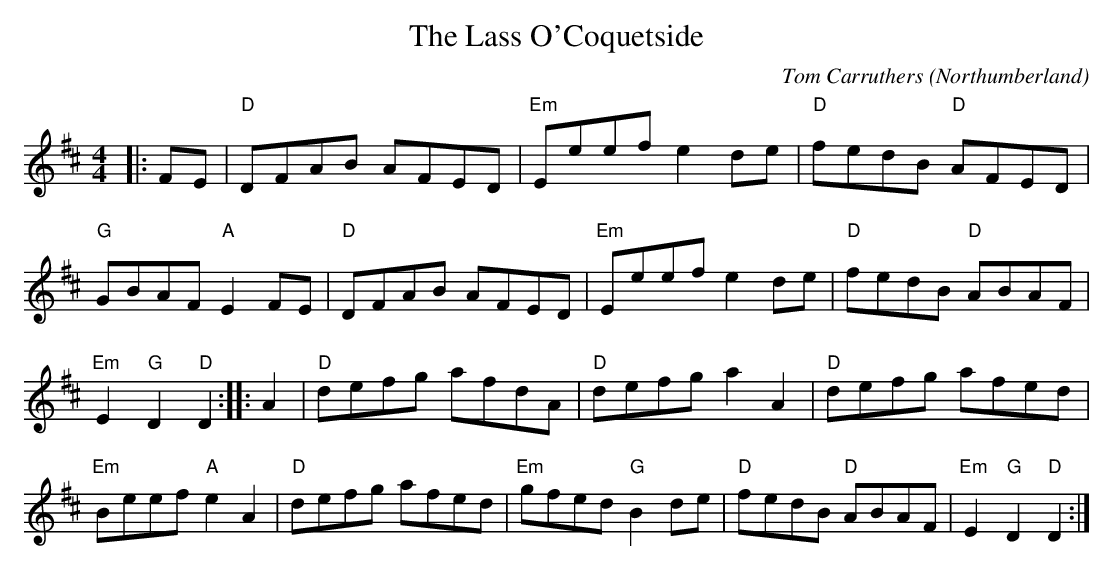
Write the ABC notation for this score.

X:1
T:Lass O'Coquetside, The
C:Tom Carruthers
M:4/4
L:1/8
E:10
O:Northumberland
K:D
|:FE|"D"DFAB AFED|"Em"Eeef e2 de|"D"fedB "D"AFED|"G"GBAF "A"E2 FE|\
"D"DFAB AFED|"Em"Eeef e2 de|"D"fedB "D"ABAF|"Em"E2 "G"D2 "D"D2:|\
|:A2|"D"defg afdA|"D"defg a2 A2|"D"defg afed|"Em"Beef "A"e2 A2|\
"D"defg afed|"Em"gfed "G"B2 de|"D"fedB "D"ABAF|"Em"E2 "G"D2 "D"D2:|**
